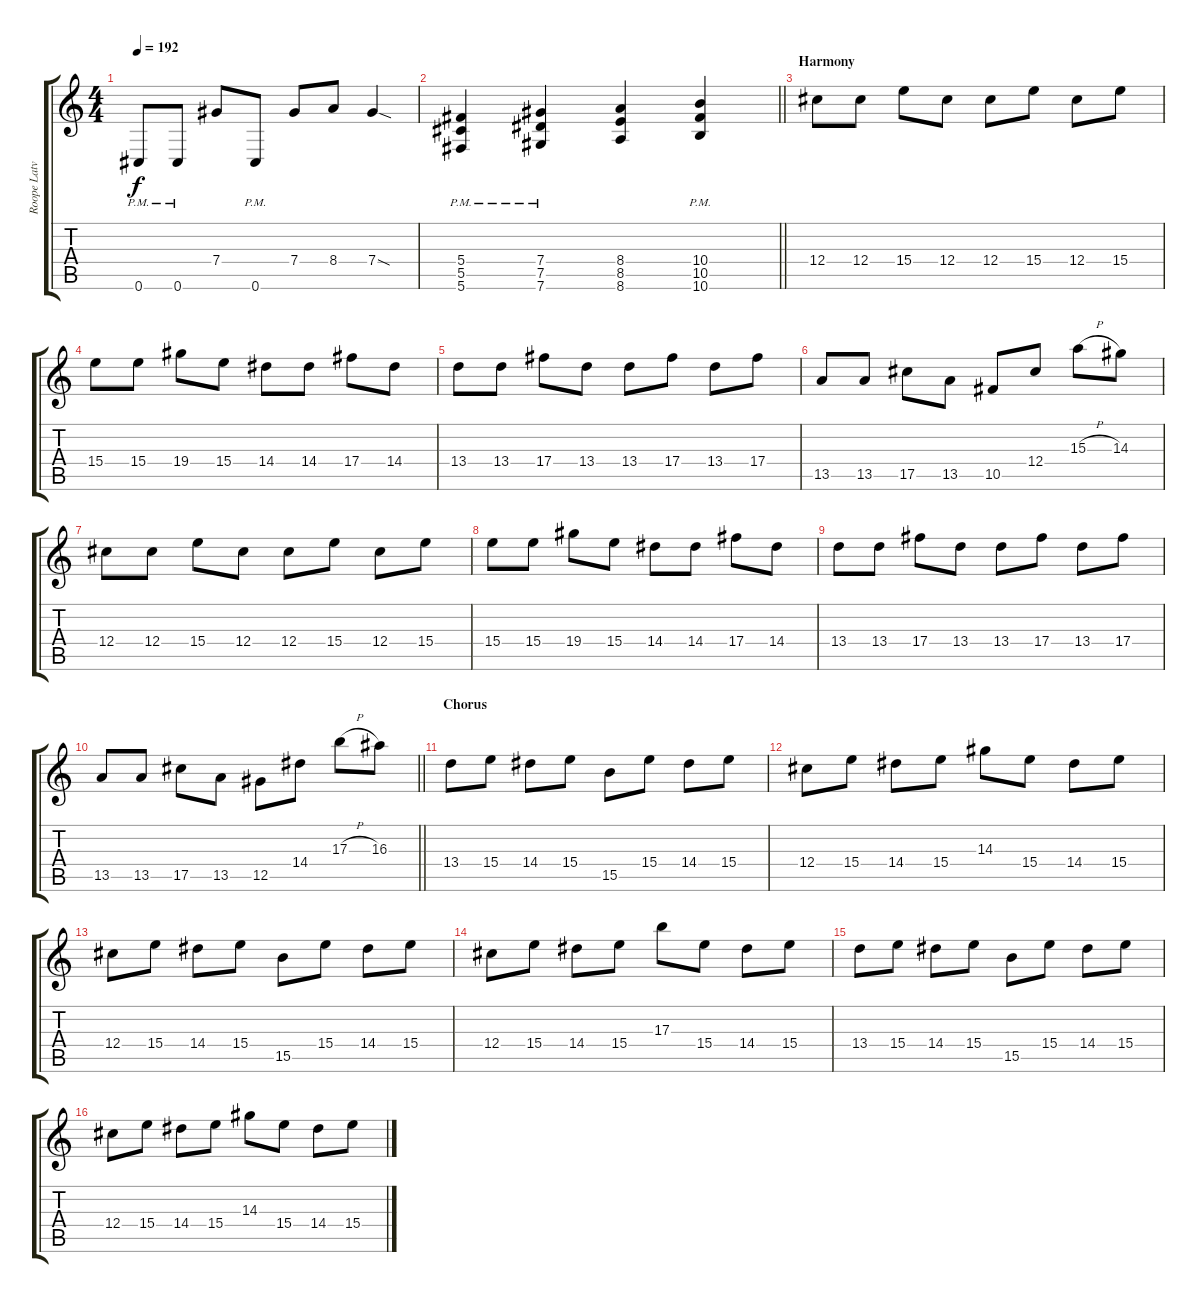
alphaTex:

\track ("Roope Latvala" "Roope Latv") {instrument distortionguitar}
\staff {score tabs}
\tuning (Eb4 Bb3 Gb3 Db3 Ab2 Db2) {hide}
\ts (4 4)
\tempo 192
\clef g2
\ks c
0.6{pm}.8{dy f} 0.6{pm}.8 7.4.8 0.6{pm}.8 7.4.8 8.4.8 7.4{sod}.4 |
\barLineRight lightlight
(5.4 5.5 5.6{pm}).4 (7.4 7.5 7.6{pm}).4 (8.4 8.5 8.6).4 (10.4 10.5 10.6{pm}).4 |
\section ("" "Harmony")
12.4.8 12.4.8 15.4.8 12.4.8 12.4.8 15.4.8 12.4.8 15.4.8 |
15.4.8 15.4.8 19.4.8 15.4.8 14.4.8 14.4.8 17.4.8 14.4.8 |
13.4.8 13.4.8 17.4.8 13.4.8 13.4.8 17.4.8 13.4.8 17.4.8 |
13.5.8 13.5.8 17.5.8 13.5.8 10.5.8 12.4.8 15.3{h}.8 14.3.8 |
12.4.8 12.4.8 15.4.8 12.4.8 12.4.8 15.4.8 12.4.8 15.4.8 |
15.4.8 15.4.8 19.4.8 15.4.8 14.4.8 14.4.8 17.4.8 14.4.8 |
13.4.8 13.4.8 17.4.8 13.4.8 13.4.8 17.4.8 13.4.8 17.4.8 |
\barLineRight lightlight
13.5.8 13.5.8 17.5.8 13.5.8 12.5.8 14.4.8 17.3{h}.8 16.3.8 |
\section ("" "Chorus")
13.4.8 15.4.8 14.4.8 15.4.8 15.5.8 15.4.8 14.4.8 15.4.8 |
12.4.8 15.4.8 14.4.8 15.4.8 14.3.8 15.4.8 14.4.8 15.4.8 |
12.4.8 15.4.8 14.4.8 15.4.8 15.5.8 15.4.8 14.4.8 15.4.8 |
12.4.8 15.4.8 14.4.8 15.4.8 17.3.8 15.4.8 14.4.8 15.4.8 |
13.4.8 15.4.8 14.4.8 15.4.8 15.5.8 15.4.8 14.4.8 15.4.8 |
12.4.8 15.4.8 14.4.8 15.4.8 14.3.8 15.4.8 14.4.8 15.4.8
